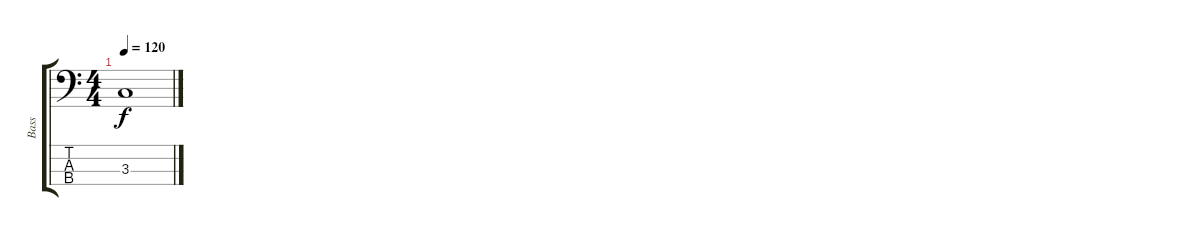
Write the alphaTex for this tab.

\track ("Bass" "Bass") {instrument electricbassfinger}
\staff {score tabs}
\tuning (G2 D2 A1 E1) {hide}
\ts (4 4)
\tempo 120
\clef f4
\ks c
3.3.1{dy f}
